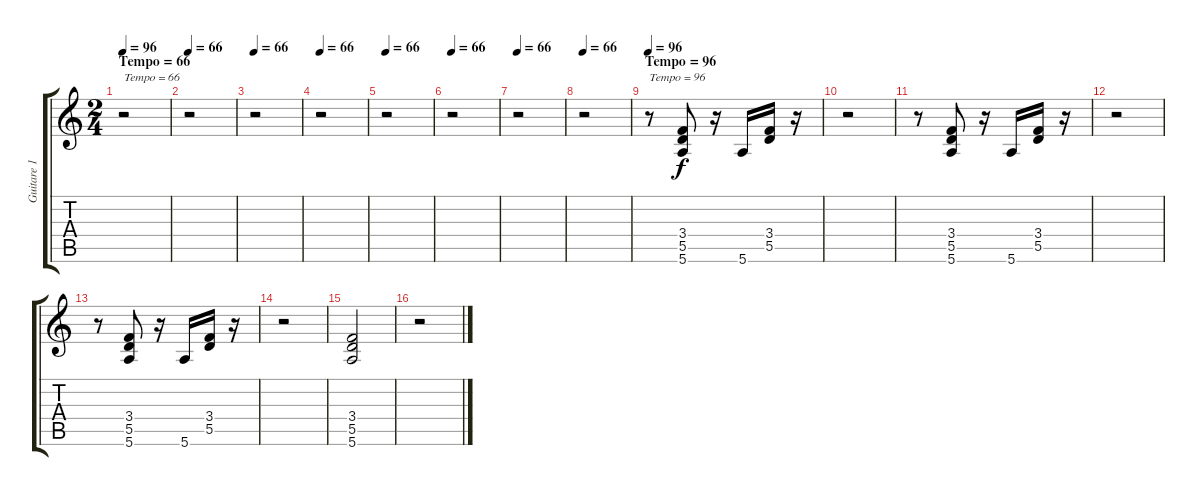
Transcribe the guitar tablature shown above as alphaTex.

\track ("Guitare 1" "Guitare 1") {instrument acousticguitarsteel}
\staff {score tabs}
\tuning (E4 B3 G3 D3 A2 E2) {hide}
\ts (2 4)
\section ("" "Tempo = 66")
\tempo 96
\tempo 66
\tempo 96
\clef g2
\ks c
r.2{txt "Tempo = 66" dy f instrument acousticguitarsteel} |
\tempo 66
r.2 |
\tempo 66
r.2 |
\tempo 66
r.2 |
\tempo 66
r.2 |
\tempo 66
r.2 |
\tempo 66
r.2 |
\tempo 66
r.2 |
\section ("" "Tempo = 96")
\tempo 96
r.8{txt "Tempo = 96"} (3.4 5.5 5.6).8 r.16 5.6.16 (3.4 5.5).16 r.16 |
r.2 |
r.8 (3.4 5.5 5.6).8 r.16 5.6.16 (3.4 5.5).16 r.16 |
r.2 |
r.8 (3.4 5.5 5.6).8 r.16 5.6.16 (3.4 5.5).16 r.16 |
r.2 |
(3.4 5.5 5.6).2 |
r.2
